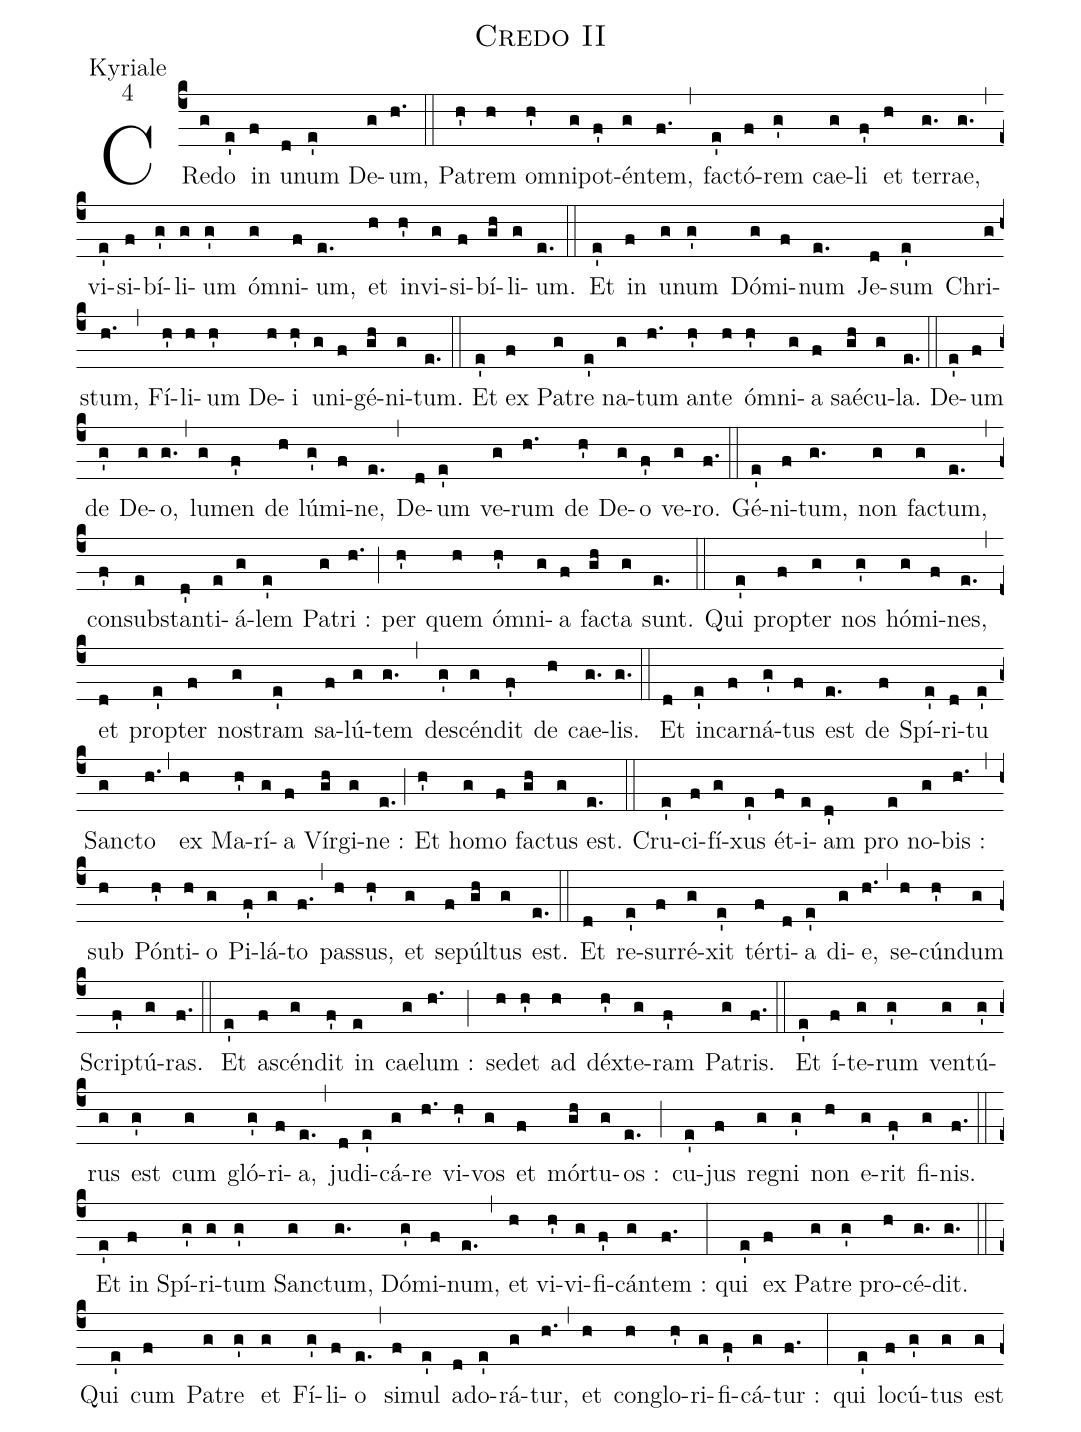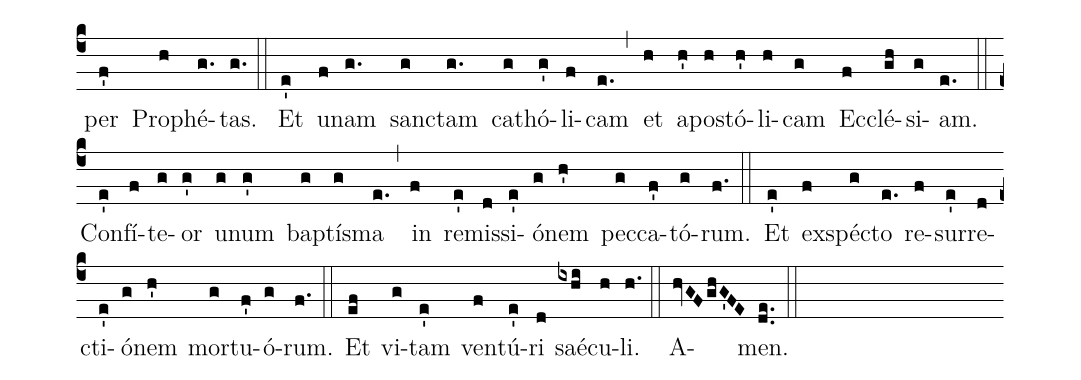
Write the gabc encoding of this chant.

name:Credo II;
office-part:Kyriale;
mode:4;
%%
(c4) CRe(g)do(e') in(f) u(d)num(e') De(g)um,(h.) (::) Pa(h')trem(h) o(h')mni(g)pot(f')én(g)tem,(f.) (,) fa(e')ctó(f)rem(g') cae(g)li(f') et(h) ter(g.)rae,(g.) (,) vi(e')si(f)bí(g')li(g)um(g') ó(g)mni(f)um,(e.) et(h) in(h')vi(g)si(f)bí(gh)li(g)um.(e.) (::)

Et(e') in(f) u(g)num(g') Dó(g)mi(f)num(e.) Je(d)sum(e') Chri(g)stum,(h.) (,) Fí(h')li(h)um(h') De(h)i(h') u(g)ni(f)gé(gh)ni(g)tum.(e.) (::) Et(e') ex(f) Pa(g)tre(e') na(g)tum(h.) an(h')te(h) ó(h')mni(g)a(f) saé(gh)cu(g)la.(e.) (::) De(e')um(f) de(g') De(g)o,(g.) (,) lu(g)men(f') de(h) lú(g')mi(f)ne,(e.) (,) De(d)um(e') ve(g)rum(h.) de(h') De(g)o(f') ve(g)ro.(f.) (::) Gé(e')ni(f)tum,(g.) non(g) fa(g)ctum,(e.) (,) con(f')sub(e)stan(d')ti(e)á(g)lem(e') Pa(g)tri :(h.) (;) per(h') quem(h) ó(h')mni(g)a(f) fa(gh)cta(g) sunt.(e.) (::) Qui(e') pro(f)pter(g) nos(g') hó(g)mi(f)nes,(e.) (,) et(d) pro(e')pter(f) no(g)stram(e') sa(f)lú(g)tem(g.) (,) de(g')scén(g)dit(f') de(h) cae(g.)lis.(g.) (::) Et(d) in(e')car(f)ná(g')tus(f) est(e.) de(f) Spí(e')ri(d)tu(e') San(g)cto(h.) (,) ex(h) Ma(h')rí(g)a(f) Vír(gh)gi(g)ne :(e.) (;) Et(h') ho(g)mo(f) fa(gh)ctus(g) est.(e.) (::) Cru(e')ci(f)fí(g)xus(e') ét(f)i(e)am(d') pro(e) no(g)bis :(h.) (,) sub(h) Pón(h')ti(h)o(g) Pi(f')lá(g)to(f.) (,) pas(h)sus,(h') et(g) se(f)púl(gh)tus(g) est.(e.) (::) Et(d) re(e')sur(f)ré(g)xit(e') tér(f)ti(d)a(e') di(g)e,(h.) (,) se(h)cún(h')dum(g) Scri(f')ptú(g)ras.(f.) (::) Et(e') a(f)scén(g)dit(f') in(e) cae(g)lum :(h.) (;) se(h)det(h') ad(h) déx(h')te(g)ram(f') Pa(g)tris.(f.) (::) Et(e') í(f)te(g)rum(g') ven(g)tú(g')rus(g) est(g') cum(g) gló(g')ri(f)a,(e.) (,) ju(d)di(e')cá(g)re(h.) vi(h')vos(g) et(f) mór(gh)tu(g)os :(e.) (;) cu(e')jus(f) re(g)gni(g') non(h) e(g)rit(f') fi(g)nis.(f.) (::)

Et(e') in(f) Spí(g')ri(g)tum(g') San(g)ctum,(g.) Dó(g')mi(f)num,(e.) (,) et(h) vi(h')vi(g)fi(f')cán(g)tem :(f.) (:) qui(e') ex(f) Pa(g)tre(g') pro(h)cé(g.)dit.(g.) (::) Qui(e') cum(f) Pa(g)tre(g') et(g) Fí(g')li(f)o(e.) (,) si(f)mul(e') ad(d)o(e')rá(g)tur,(h.) (,) et(h) con(h)glo(h')ri(g)fi(f')cá(g)tur :(f.) (:) qui(e') lo(f)cú(g')tus(g) est(g) per(f') Pro(h)phé(g.)tas.(g.) (::)

Et(e') u(f)nam(g.) san(g)ctam(g.) ca(g)thó(g')li(f)cam(e.) (,) et(h) a(h')po(h)stó(h')li(h)cam(g) Ec(f)clé(gh)si(g)am.(e.) (::)

Con(e')fí(f)te(g)or(g') u(g)num(g') ba(g)ptí(g)sma(e.) (,) in(f) re(e')mis(d)si(e')ó(g)nem(h') pec(g)ca(f')tó(g)rum.(f.) (::) Et(e') ex(f)spé(g)cto(e.) re(f)sur(e')re(d)cti(e')ó(g)nem(h') mor(g)tu(f')ó(g)rum.(f.) (::) Et(ef) vi(g)tam(e') ven(f)tú(e')ri(d) saé(ixhi)cu(h)li.(h.) (::) A(hvGFghG'FE)men.(de..) (::)
